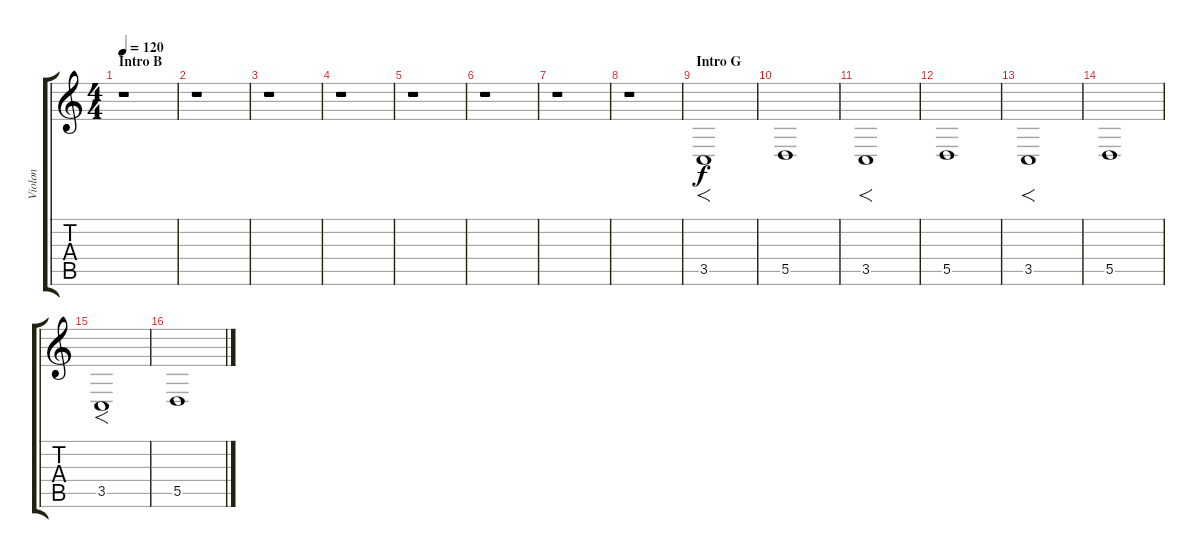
\track ("Violon" "Violon") {instrument violin}
\staff {score tabs}
\tuning (E4 B3 G3 D3 A2 E2) {hide}
\ts (4 4)
\section ("" "Intro B")
\tempo 120
\clef g2
\ks c
r.1{dy f instrument violin} |
r.1 |
r.1 |
r.1 |
r.1 |
r.1 |
r.1 |
r.1 |
\section ("" "Intro G")
3.5.1{f volume 16} |
5.5.1{volume 11} |
3.5.1{f volume 16} |
5.5.1{volume 11} |
3.5.1{f volume 16} |
5.5.1{volume 11} |
3.5.1{f volume 16} |
5.5.1{volume 11}
